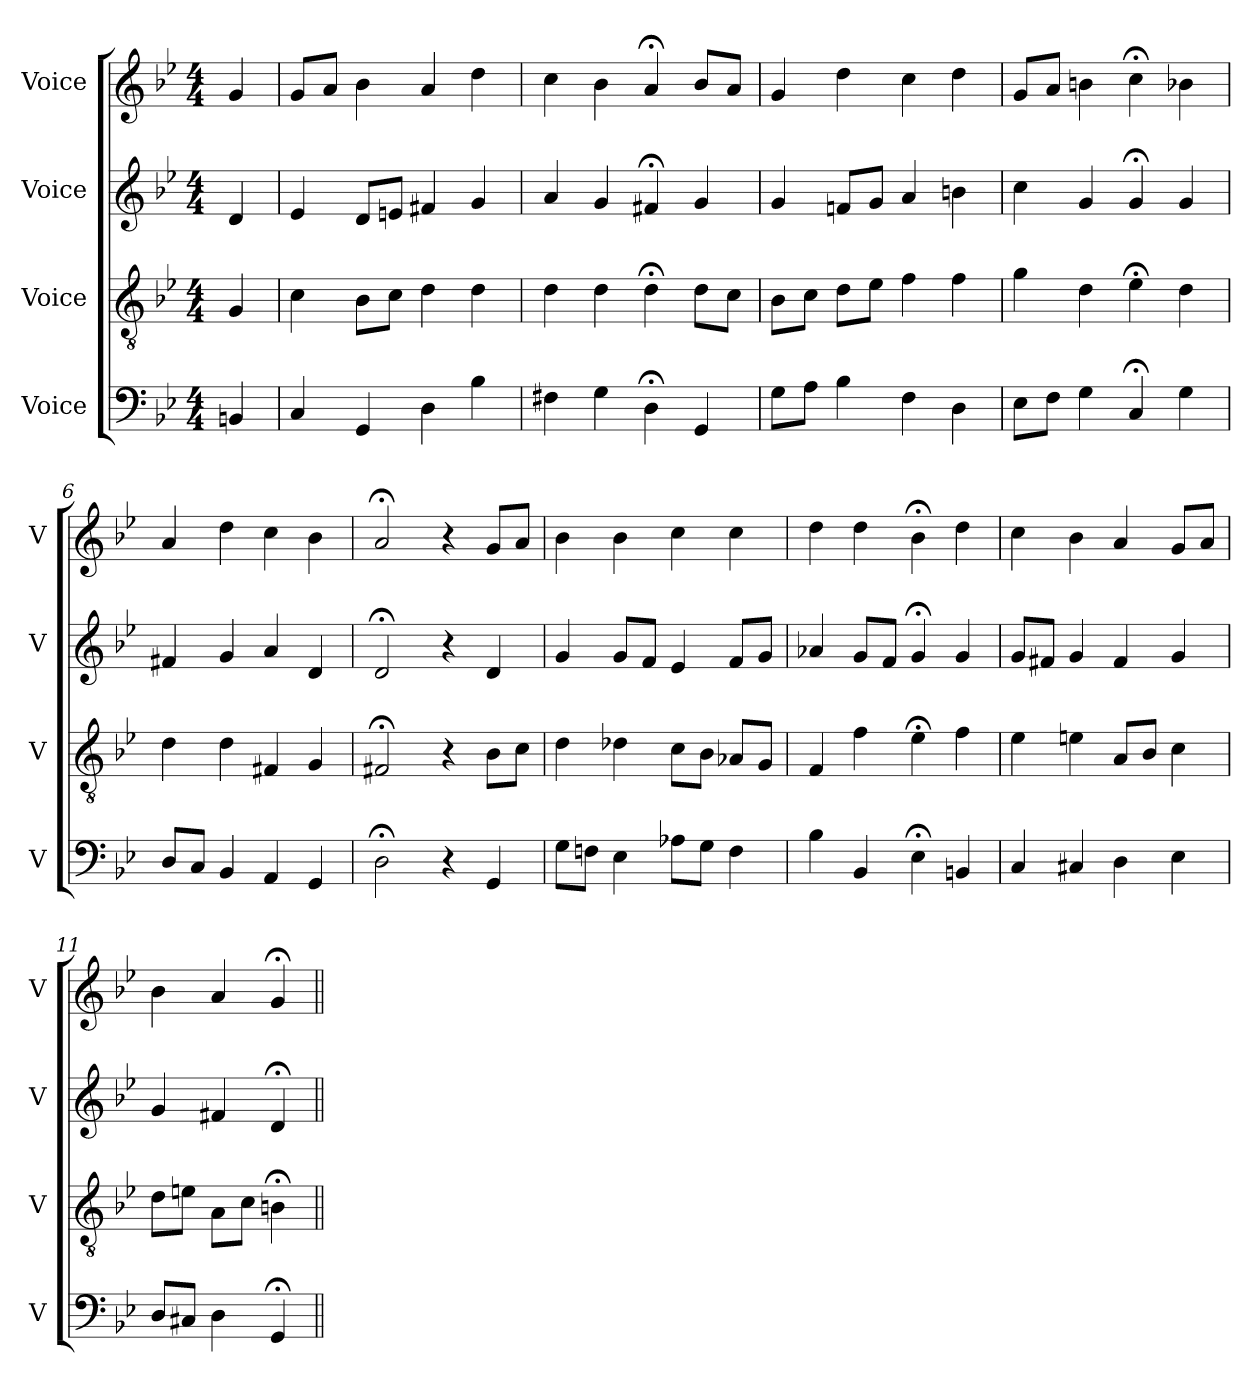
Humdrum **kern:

**kern	**kern	**kern	**kern
*part4	*part3	*part2	*part1
*staff4	*staff3	*staff2	*staff1
*I"Voice	*I"Voice	*I"Voice	*I"Voice
*I'V	*I'V	*I'V	*I'V
*clefF4	*clefGv2	*clefG2	*clefG2
*k[b-e-]	*k[b-e-]	*k[b-e-]	*k[b-e-]
*M4/4	*M4/4	*M4/4	*M4/4
*MM100	*MM100	*MM100	*MM100
=1	=1	=1	=1
4BBn/	4G/	4d/	4g/
=2	=2	=2	=2
4C/	4c\	4e-/	8g/L
.	.	.	8a/J
4GG/	8B-\L	8d/L	4b-\
.	8c\J	8en/J	.
4D\	4d\	4f#X/	4a/
4B-\	4d\	4g/	4dd\
=3	=3	=3	=3
4F#X\	4d\	4a/	4cc\
4G\	4d\	4g/	4b-\
4D;\	4d;\	4f#X;/	4a;/
4GG/	8d\L	4g/	8b-/L
.	8c\J	.	8a/J
=4	=4	=4	=4
8G\L	8B-\L	4g/	4g/
8A\J	8c\J	.	.
4B-\	8d\L	8fn/L	4dd\
.	8e-\J	8g/J	.
4F\	4f\	4a/	4cc\
4D\	4f\	4bn\	4dd\
=5	=5	=5	=5
8E-\L	4g\	4cc\	8g/L
8F\J	.	.	8a/J
4G\	4d\	4g/	4bn\
4C;/	4e-;\	4g;/	4cc;\
4G\	4d\	4g/	4b-X\
=6	=6	=6	=6
8D/L	4d\	4f#X/	4a/
8C/J	.	.	.
4BB-/	4d\	4g/	4dd\
4AA/	4F#X/	4a/	4cc\
4GG/	4G/	4d/	4b-\
=7	=7	=7	=7
2D;\	2F#X;/	2d;/	2a;/
4r	4r	4r	4r
4GG/	8B-\L	4d/	8g/L
.	8c\J	.	8a/J
!!LO:LB:g=z
=8	=8	=8	=8
8G\L	4d\	4g/	4b-\
8Fn\J	.	.	.
4E-\	4d-X\	8g/L	4b-\
.	.	8f/J	.
8A-X\L	8c\L	4e-/	4cc\
8G\J	8B-\J	.	.
4F\	8A-X/L	8f/L	4cc\
.	8G/J	8g/J	.
=9	=9	=9	=9
4B-\	4F/	4a-X/	4dd\
4BB-/	4f\	8g/L	4dd\
.	.	8f/J	.
4E-;\	4e-;\	4g;/	4b-;\
4BBn/	4f\	4g/	4dd\
=10	=10	=10	=10
4C/	4e-\	8g/L	4cc\
.	.	8f#X/J	.
4C#X/	4en\	4g/	4b-\
4D\	8A/L	4f#/	4a/
.	8B-/J	.	.
4E-\	4c\	4g/	8g/L
.	.	.	8a/J
=11	=11	=11	=11
8D/L	8d\L	4g/	4b-\
8C#X/J	8en\J	.	.
4D\	8A\L	4f#X/	4a/
.	8c\J	.	.
4GG;/	4Bn;\	4d;/	4g;/
=||	=||	=||	=||
*-	*-	*-	*-
